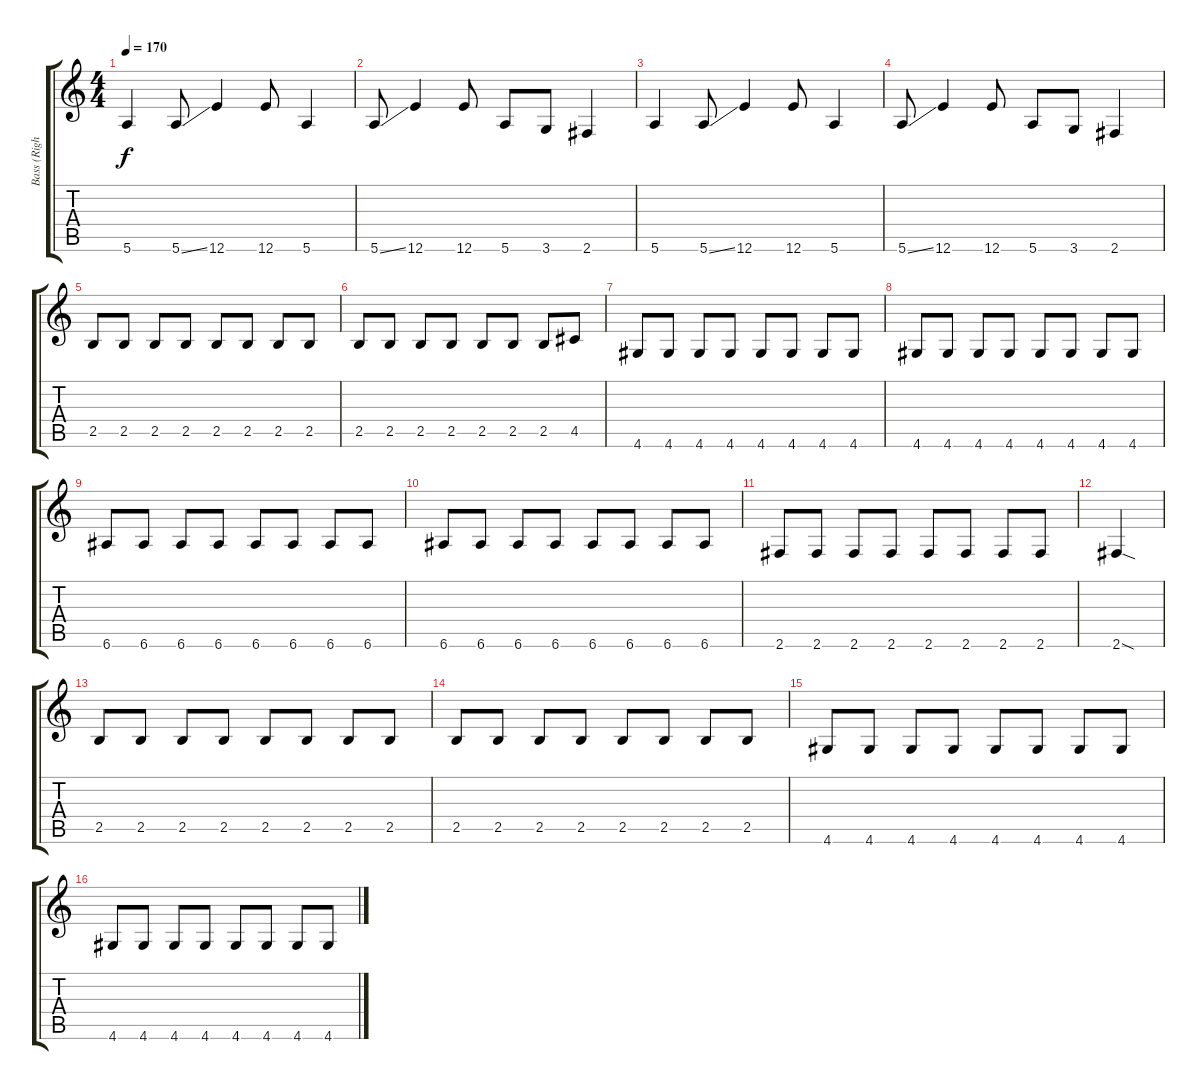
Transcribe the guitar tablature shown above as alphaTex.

\track ("Bass (Right)" "Bass (Righ") {instrument acousticbass}
\staff {score tabs}
\tuning (E4 B3 G3 D3 A2 E2) {hide}
\ts (4 4)
\tempo 170
\clef g2
\ks c
5.6.4{dy f} 5.6{ss}.8 12.6.4 12.6.8 5.6.4 |
5.6{ss}.8 12.6.4 12.6.8 5.6.8 3.6.8 2.6.4 |
5.6.4 5.6{ss}.8 12.6.4 12.6.8 5.6.4 |
5.6{ss}.8 12.6.4 12.6.8 5.6.8 3.6.8 2.6.4 |
2.5.8 2.5.8 2.5.8 2.5.8 2.5.8 2.5.8 2.5.8 2.5.8 |
2.5.8 2.5.8 2.5.8 2.5.8 2.5.8 2.5.8 2.5.8 4.5.8 |
4.6.8 4.6.8 4.6.8 4.6.8 4.6.8 4.6.8 4.6.8 4.6.8 |
4.6.8 4.6.8 4.6.8 4.6.8 4.6.8 4.6.8 4.6.8 4.6.8 |
6.6.8 6.6.8 6.6.8 6.6.8 6.6.8 6.6.8 6.6.8 6.6.8 |
6.6.8 6.6.8 6.6.8 6.6.8 6.6.8 6.6.8 6.6.8 6.6.8 |
2.6.8 2.6.8 2.6.8 2.6.8 2.6.8 2.6.8 2.6.8 2.6.8 |
2.6{sod}.4 |
2.5.8 2.5.8 2.5.8 2.5.8 2.5.8 2.5.8 2.5.8 2.5.8 |
2.5.8 2.5.8 2.5.8 2.5.8 2.5.8 2.5.8 2.5.8 2.5.8 |
4.6.8 4.6.8 4.6.8 4.6.8 4.6.8 4.6.8 4.6.8 4.6.8 |
4.6.8 4.6.8 4.6.8 4.6.8 4.6.8 4.6.8 4.6.8 4.6.8
